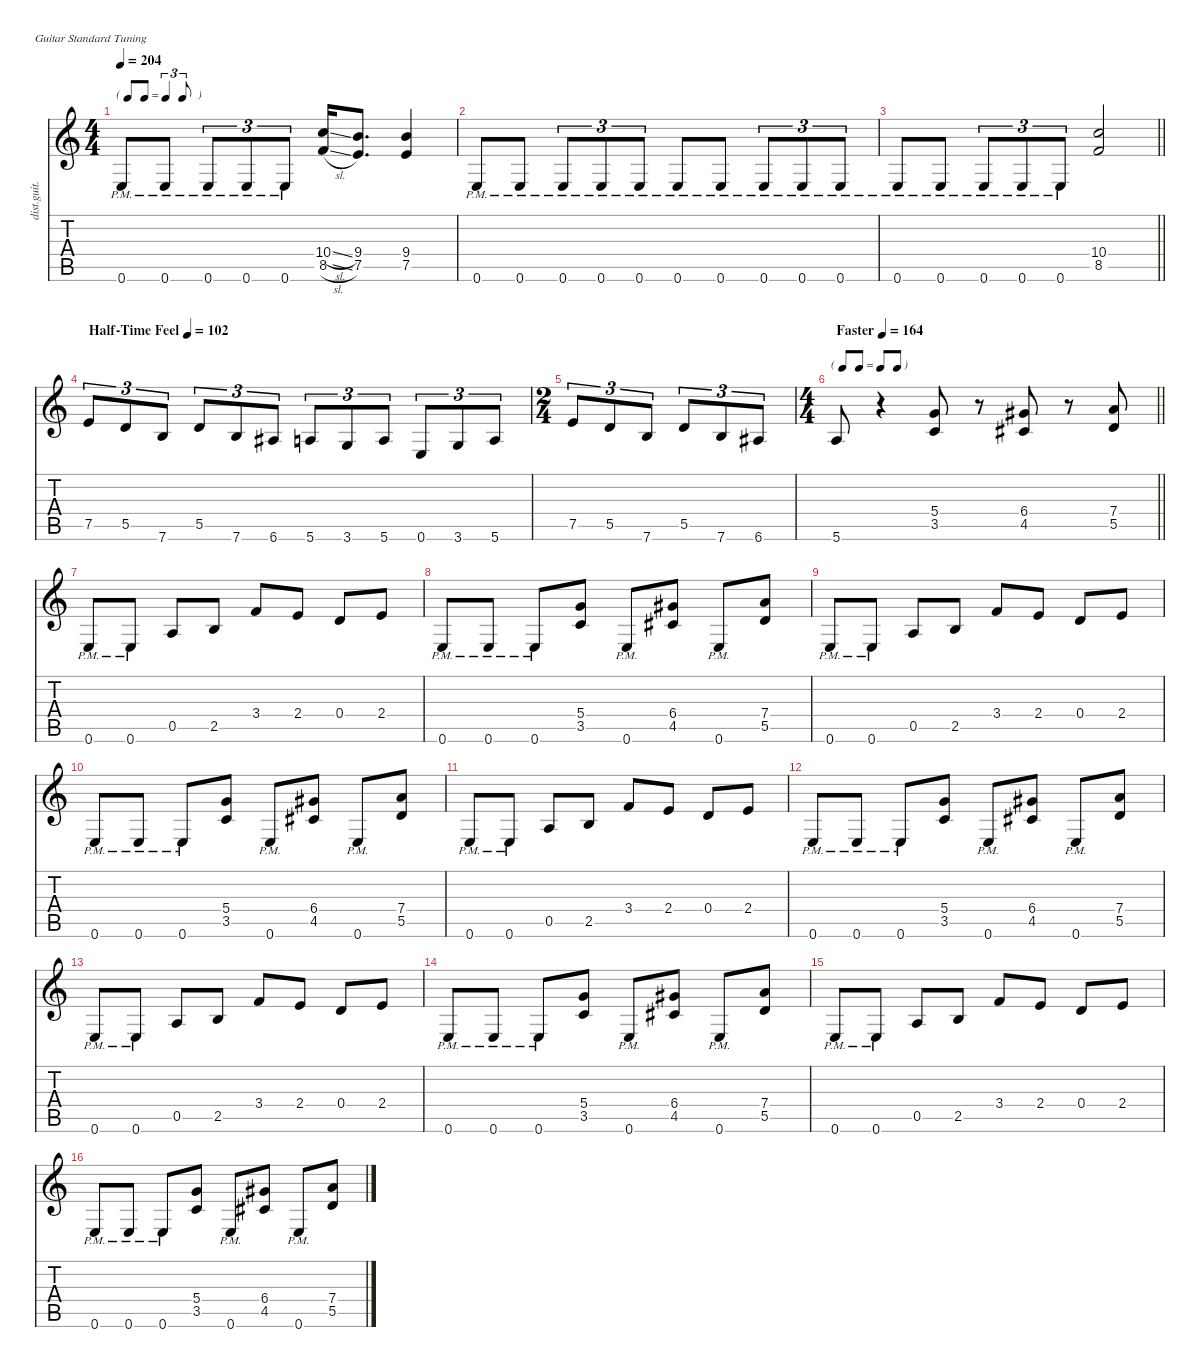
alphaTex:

\defaultSystemsLayout 4
\hideDynamics
\bracketExtendMode nobrackets
\otherSystemsTrackNameOrientation horizontal
\track ("Guitar 2" "dist.guit.") {defaultSystemsLayout 8 instrument distortionguitar}
\staff {score tabs}
\tuning (E4 B3 G3 D3 A2 E2)
\ts (4 4)
\tf triplet8th
\tempo 204
\clef g2
\ks aminor
0.6{pm}.8{dy f beam Up} 0.6{pm}.8{beam Up} 0.6{pm}.8{tu (3 2) beam Up} 0.6{pm}.8{tu (3 2) beam Up} 0.6{pm}.8{tu (3 2) beam Up} (10.4{sl} 8.5{sl}).16{beam Up} (9.4 7.5).8{d beam Up} (9.4 7.5).4{beam Up} |
0.6{pm}.8{beam Up} 0.6{pm}.8{beam Up} 0.6{pm}.8{tu (3 2) beam Up} 0.6{pm}.8{tu (3 2) beam Up} 0.6{pm}.8{tu (3 2) beam Up} 0.6{pm}.8{beam Up} 0.6{pm}.8{beam Up} 0.6{pm}.8{tu (3 2) beam Up} 0.6{pm}.8{tu (3 2) beam Up} 0.6{pm}.8{tu (3 2) beam Up} |
\barLineRight lightlight
0.6{pm}.8{beam Up} 0.6{pm}.8{beam Up} 0.6{pm}.8{tu (3 2) beam Up} 0.6{pm}.8{tu (3 2) beam Up} 0.6{pm}.8{tu (3 2) beam Up} (10.4 8.5).2{beam Up} |
\tempo (102 "Half-Time Feel")
7.5.8{tu (3 2) beam Up} 5.5.8{tu (3 2) beam Up} 7.6.8{tu (3 2) beam Up} 5.5.8{tu (3 2) beam Up} 7.6.8{tu (3 2) beam Up} 6.6{acc #}.8{tu (3 2) beam Up} 5.6.8{tu (3 2) beam Up} 3.6.8{tu (3 2) beam Up} 5.6.8{tu (3 2) beam Up} 0.6.8{tu (3 2) beam Up} 3.6.8{tu (3 2) beam Up} 5.6.8{tu (3 2) beam Up} |
\ts (2 4)
\beaming (8 2 2)
7.5.8{tu (3 2) beam Up} 5.5.8{tu (3 2) beam Up} 7.6.8{tu (3 2) beam Up} 5.5.8{tu (3 2) beam Up} 7.6.8{tu (3 2) beam Up} 6.6{acc #}.8{tu (3 2) beam Up} |
\ts (4 4)
\beaming (8 2 2 2 2)
\tf none
\tempo (164 "Faster")
\barLineRight lightlight
5.6.8{beam Up} r.4{beam Up} (5.4 3.5).8{beam Up} r.8{beam Up} (6.4{acc #} 4.5{acc #}).8{beam Up} r.8{beam Up} (7.4 5.5).8{beam Up} |
0.6{pm}.8{beam Up} 0.6{pm}.8{beam Up} 0.5.8{beam Up} 2.5.8{beam Up} 3.4.8{beam Up} 2.4.8{beam Up} 0.4.8{beam Up} 2.4.8{beam Up} |
0.6{pm}.8{beam Up} 0.6{pm}.8{beam Up} 0.6{pm}.8{beam Up} (5.4 3.5).8{beam Up} 0.6{pm}.8{beam Up} (6.4{acc #} 4.5{acc #}).8{beam Up} 0.6{pm}.8{beam Up} (7.4 5.5).8{beam Up} |
0.6{pm}.8{beam Up} 0.6{pm}.8{beam Up} 0.5.8{beam Up} 2.5.8{beam Up} 3.4.8{beam Up} 2.4.8{beam Up} 0.4.8{beam Up} 2.4.8{beam Up} |
0.6{pm}.8{beam Up} 0.6{pm}.8{beam Up} 0.6{pm}.8{beam Up} (5.4 3.5).8{beam Up} 0.6{pm}.8{beam Up} (6.4{acc #} 4.5{acc #}).8{beam Up} 0.6{pm}.8{beam Up} (7.4 5.5).8{beam Up} |
0.6{pm}.8{beam Up} 0.6{pm}.8{beam Up} 0.5.8{beam Up} 2.5.8{beam Up} 3.4.8{beam Up} 2.4.8{beam Up} 0.4.8{beam Up} 2.4.8{beam Up} |
0.6{pm}.8{beam Up} 0.6{pm}.8{beam Up} 0.6{pm}.8{beam Up} (5.4 3.5).8{beam Up} 0.6{pm}.8{beam Up} (6.4{acc #} 4.5{acc #}).8{beam Up} 0.6{pm}.8{beam Up} (7.4 5.5).8{beam Up} |
0.6{pm}.8{beam Up} 0.6{pm}.8{beam Up} 0.5.8{beam Up} 2.5.8{beam Up} 3.4.8{beam Up} 2.4.8{beam Up} 0.4.8{beam Up} 2.4.8{beam Up} |
0.6{pm}.8{beam Up} 0.6{pm}.8{beam Up} 0.6{pm}.8{beam Up} (5.4 3.5).8{beam Up} 0.6{pm}.8{beam Up} (6.4{acc #} 4.5{acc #}).8{beam Up} 0.6{pm}.8{beam Up} (7.4 5.5).8{beam Up} |
0.6{pm}.8{beam Up} 0.6{pm}.8{beam Up} 0.5.8{beam Up} 2.5.8{beam Up} 3.4.8{beam Up} 2.4.8{beam Up} 0.4.8{beam Up} 2.4.8{beam Up} |
0.6{pm}.8{beam Up} 0.6{pm}.8{beam Up} 0.6{pm}.8{beam Up} (5.4 3.5).8{beam Up} 0.6{pm}.8{beam Up} (6.4{acc #} 4.5{acc #}).8{beam Up} 0.6{pm}.8{beam Up} (7.4 5.5).8{beam Up}
